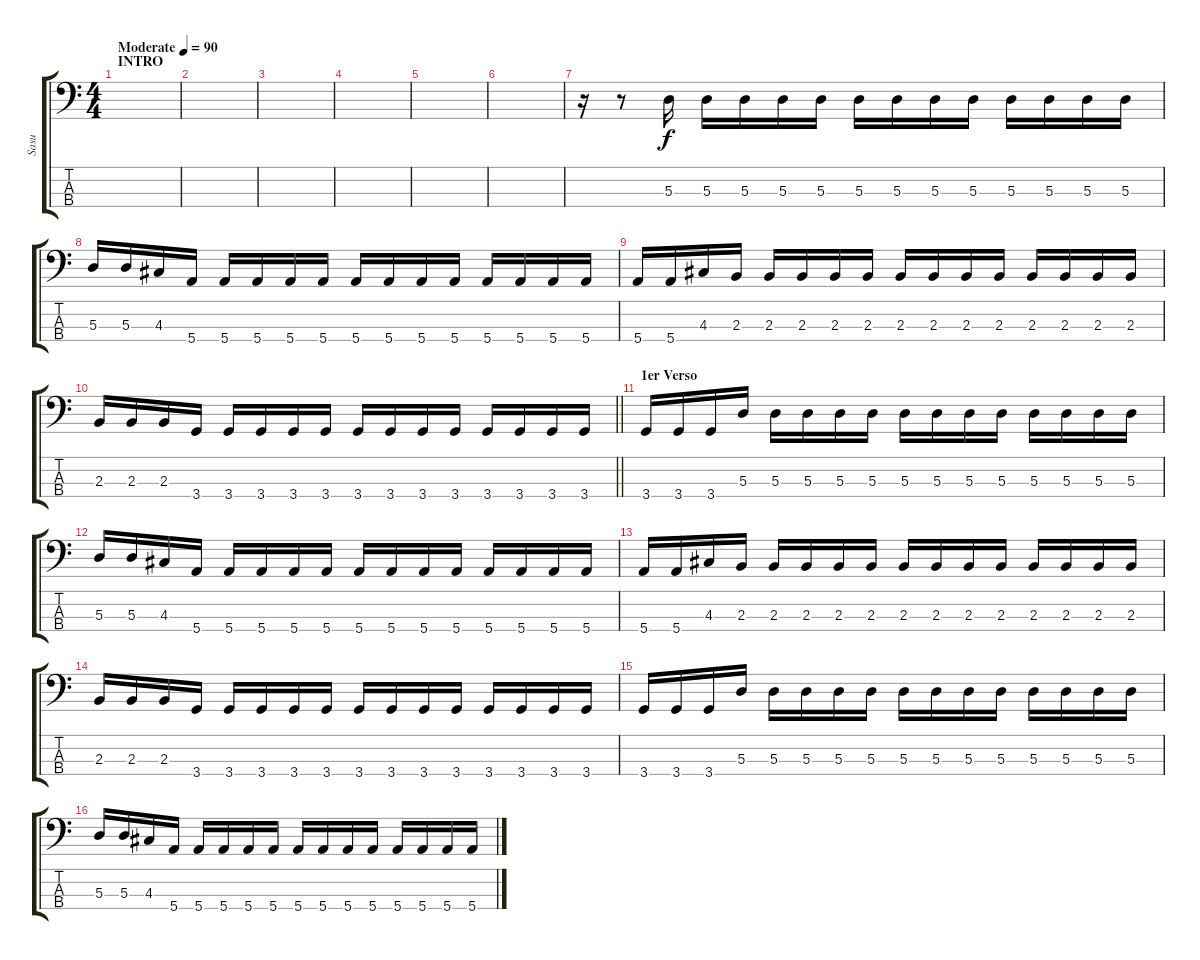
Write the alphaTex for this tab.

\track ("Sasu" "Sasu") {instrument electricbassfinger}
\staff {score tabs}
\tuning (G2 D2 A1 E1) {hide}
\ts (4 4)
\section ("" "INTRO")
\tempo (90 "Moderate")
\clef f4
\ks c
|
|
|
|
|
|
r.16 r.8 5.3.16 5.3.16 5.3.16 5.3.16 5.3.16 5.3.16 5.3.16 5.3.16 5.3.16 5.3.16 5.3.16 5.3.16 5.3.16 |
5.3.16 5.3.16 4.3.16 5.4.16 5.4.16 5.4.16 5.4.16 5.4.16 5.4.16 5.4.16 5.4.16 5.4.16 5.4.16 5.4.16 5.4.16 5.4.16 |
5.4.16 5.4.16 4.3.16 2.3.16 2.3.16 2.3.16 2.3.16 2.3.16 2.3.16 2.3.16 2.3.16 2.3.16 2.3.16 2.3.16 2.3.16 2.3.16 |
\barLineRight lightlight
2.3.16 2.3.16 2.3.16 3.4.16 3.4.16 3.4.16 3.4.16 3.4.16 3.4.16 3.4.16 3.4.16 3.4.16 3.4.16 3.4.16 3.4.16 3.4.16 |
\section ("" "1er Verso")
3.4.16 3.4.16 3.4.16 5.3.16 5.3.16 5.3.16 5.3.16 5.3.16 5.3.16 5.3.16 5.3.16 5.3.16 5.3.16 5.3.16 5.3.16 5.3.16 |
5.3.16 5.3.16 4.3.16 5.4.16 5.4.16 5.4.16 5.4.16 5.4.16 5.4.16 5.4.16 5.4.16 5.4.16 5.4.16 5.4.16 5.4.16 5.4.16 |
5.4.16 5.4.16 4.3.16 2.3.16 2.3.16 2.3.16 2.3.16 2.3.16 2.3.16 2.3.16 2.3.16 2.3.16 2.3.16 2.3.16 2.3.16 2.3.16 |
2.3.16 2.3.16 2.3.16 3.4.16 3.4.16 3.4.16 3.4.16 3.4.16 3.4.16 3.4.16 3.4.16 3.4.16 3.4.16 3.4.16 3.4.16 3.4.16 |
3.4.16 3.4.16 3.4.16 5.3.16 5.3.16 5.3.16 5.3.16 5.3.16 5.3.16 5.3.16 5.3.16 5.3.16 5.3.16 5.3.16 5.3.16 5.3.16 |
5.3.16 5.3.16 4.3.16 5.4.16 5.4.16 5.4.16 5.4.16 5.4.16 5.4.16 5.4.16 5.4.16 5.4.16 5.4.16 5.4.16 5.4.16 5.4.16
